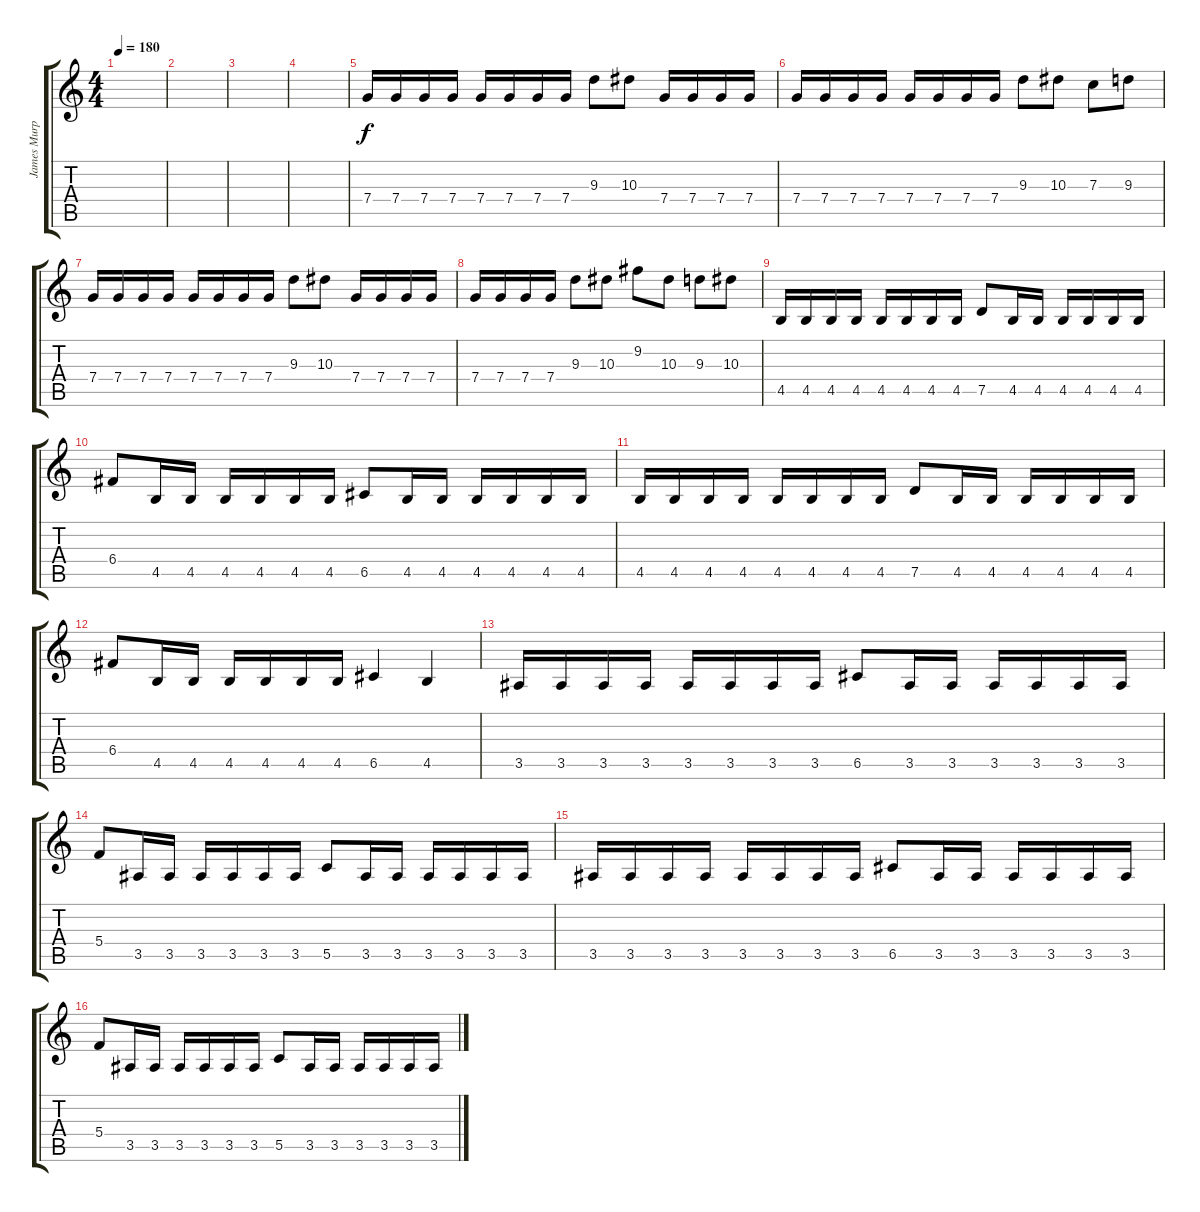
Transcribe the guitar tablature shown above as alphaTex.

\track ("James Murphy" "James Murp") {instrument distortionguitar}
\staff {score tabs}
\tuning (D4 A3 F3 C3 G2 D2) {hide}
\ts (4 4)
\tempo 180
\clef g2
\ks c
|
|
|
|
7.4.16 7.4.16 7.4.16 7.4.16 7.4.16 7.4.16 7.4.16 7.4.16 9.3.8 10.3.8 7.4.16 7.4.16 7.4.16 7.4.16 |
7.4.16 7.4.16 7.4.16 7.4.16 7.4.16 7.4.16 7.4.16 7.4.16 9.3.8 10.3.8 7.3.8 9.3.8 |
7.4.16 7.4.16 7.4.16 7.4.16 7.4.16 7.4.16 7.4.16 7.4.16 9.3.8 10.3.8 7.4.16 7.4.16 7.4.16 7.4.16 |
7.4.16 7.4.16 7.4.16 7.4.16 9.3.8 10.3.8 9.2.8 10.3.8 9.3.8 10.3.8 |
4.5.16 4.5.16 4.5.16 4.5.16 4.5.16 4.5.16 4.5.16 4.5.16 7.5.8 4.5.16 4.5.16 4.5.16 4.5.16 4.5.16 4.5.16 |
6.4.8 4.5.16 4.5.16 4.5.16 4.5.16 4.5.16 4.5.16 6.5.8 4.5.16 4.5.16 4.5.16 4.5.16 4.5.16 4.5.16 |
4.5.16 4.5.16 4.5.16 4.5.16 4.5.16 4.5.16 4.5.16 4.5.16 7.5.8 4.5.16 4.5.16 4.5.16 4.5.16 4.5.16 4.5.16 |
6.4.8 4.5.16 4.5.16 4.5.16 4.5.16 4.5.16 4.5.16 6.5.4 4.5.4 |
3.5.16 3.5.16 3.5.16 3.5.16 3.5.16 3.5.16 3.5.16 3.5.16 6.5.8 3.5.16 3.5.16 3.5.16 3.5.16 3.5.16 3.5.16 |
5.4.8 3.5.16 3.5.16 3.5.16 3.5.16 3.5.16 3.5.16 5.5.8 3.5.16 3.5.16 3.5.16 3.5.16 3.5.16 3.5.16 |
3.5.16 3.5.16 3.5.16 3.5.16 3.5.16 3.5.16 3.5.16 3.5.16 6.5.8 3.5.16 3.5.16 3.5.16 3.5.16 3.5.16 3.5.16 |
5.4.8 3.5.16 3.5.16 3.5.16 3.5.16 3.5.16 3.5.16 5.5.8 3.5.16 3.5.16 3.5.16 3.5.16 3.5.16 3.5.16
